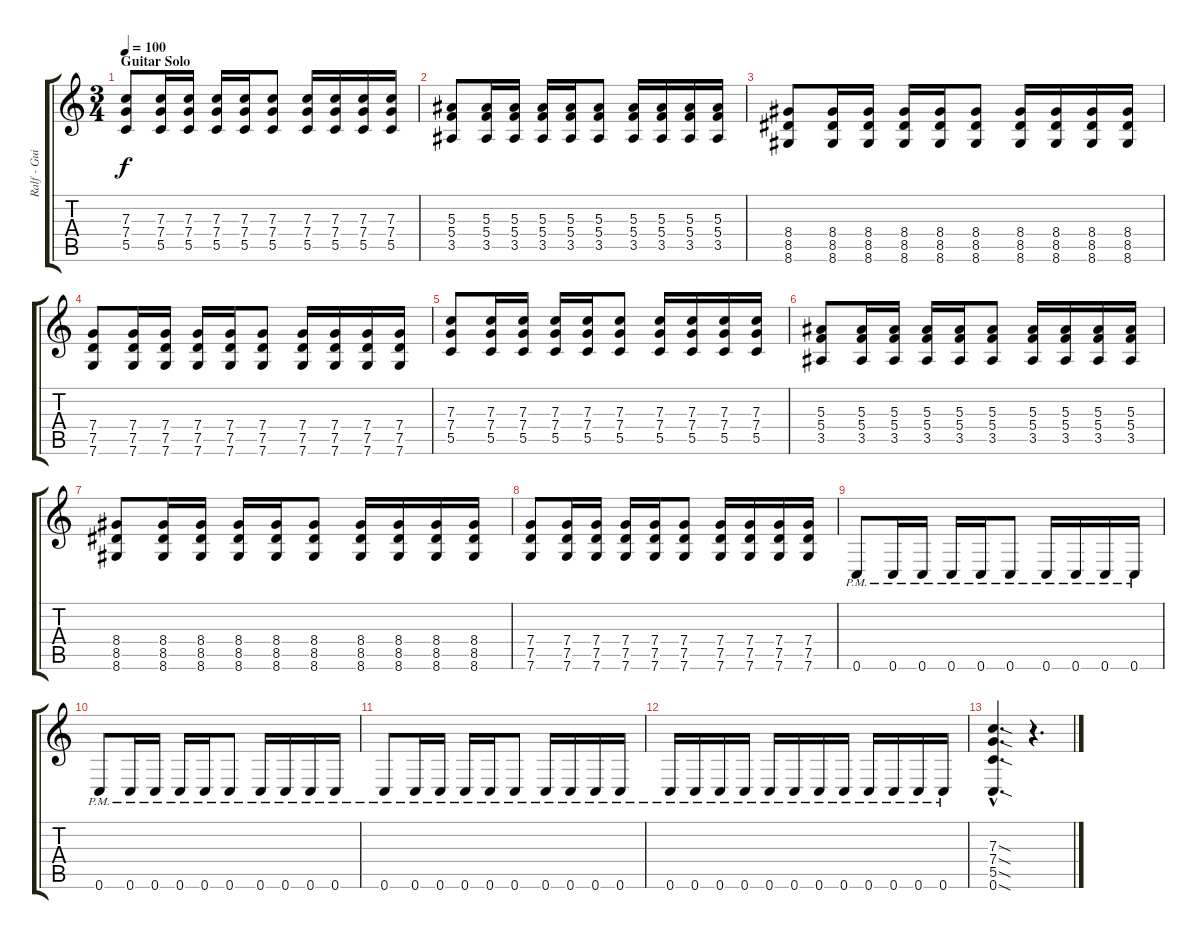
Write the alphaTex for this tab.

\track ("Ralf - Guitar" "Ralf - Gui") {instrument distortionguitar}
\staff {score tabs}
\tuning (D4 A3 F3 C3 G2 C2) {hide}
\ts (3 4)
\section ("" "Guitar Solo")
\tempo 100
\clef g2
\ks c
(7.3 7.4 5.5).8{dy f} (7.3 7.4 5.5).16 (7.3 7.4 5.5).16 (7.3 7.4 5.5).16 (7.3 7.4 5.5).16 (7.3 7.4 5.5).8 (7.3 7.4 5.5).16 (7.3 7.4 5.5).16 (7.3 7.4 5.5).16 (7.3 7.4 5.5).16 |
(5.3 5.4 3.5).8 (5.3 5.4 3.5).16 (5.3 5.4 3.5).16 (5.3 5.4 3.5).16 (5.3 5.4 3.5).16 (5.3 5.4 3.5).8 (5.3 5.4 3.5).16 (5.3 5.4 3.5).16 (5.3 5.4 3.5).16 (5.3 5.4 3.5).16 |
(8.4 8.5 8.6).8 (8.4 8.5 8.6).16 (8.4 8.5 8.6).16 (8.4 8.5 8.6).16 (8.4 8.5 8.6).16 (8.4 8.5 8.6).8 (8.4 8.5 8.6).16 (8.4 8.5 8.6).16 (8.4 8.5 8.6).16 (8.4 8.5 8.6).16 |
(7.4 7.5 7.6).8 (7.4 7.5 7.6).16 (7.4 7.5 7.6).16 (7.4 7.5 7.6).16 (7.4 7.5 7.6).16 (7.4 7.5 7.6).8 (7.4 7.5 7.6).16 (7.4 7.5 7.6).16 (7.4 7.5 7.6).16 (7.4 7.5 7.6).16 |
(7.3 7.4 5.5).8 (7.3 7.4 5.5).16 (7.3 7.4 5.5).16 (7.3 7.4 5.5).16 (7.3 7.4 5.5).16 (7.3 7.4 5.5).8 (7.3 7.4 5.5).16 (7.3 7.4 5.5).16 (7.3 7.4 5.5).16 (7.3 7.4 5.5).16 |
(5.3 5.4 3.5).8 (5.3 5.4 3.5).16 (5.3 5.4 3.5).16 (5.3 5.4 3.5).16 (5.3 5.4 3.5).16 (5.3 5.4 3.5).8 (5.3 5.4 3.5).16 (5.3 5.4 3.5).16 (5.3 5.4 3.5).16 (5.3 5.4 3.5).16 |
(8.4 8.5 8.6).8 (8.4 8.5 8.6).16 (8.4 8.5 8.6).16 (8.4 8.5 8.6).16 (8.4 8.5 8.6).16 (8.4 8.5 8.6).8 (8.4 8.5 8.6).16 (8.4 8.5 8.6).16 (8.4 8.5 8.6).16 (8.4 8.5 8.6).16 |
(7.4 7.5 7.6).8 (7.4 7.5 7.6).16 (7.4 7.5 7.6).16 (7.4 7.5 7.6).16 (7.4 7.5 7.6).16 (7.4 7.5 7.6).8 (7.4 7.5 7.6).16 (7.4 7.5 7.6).16 (7.4 7.5 7.6).16 (7.4 7.5 7.6).16 |
0.6{pm}.8 0.6{pm}.16 0.6{pm}.16 0.6{pm}.16 0.6{pm}.16 0.6{pm}.8 0.6{pm}.16 0.6{pm}.16 0.6{pm}.16 0.6{pm}.16 |
0.6{pm}.8 0.6{pm}.16 0.6{pm}.16 0.6{pm}.16 0.6{pm}.16 0.6{pm}.8 0.6{pm}.16 0.6{pm}.16 0.6{pm}.16 0.6{pm}.16 |
0.6{pm}.8 0.6{pm}.16 0.6{pm}.16 0.6{pm}.16 0.6{pm}.16 0.6{pm}.8 0.6{pm}.16 0.6{pm}.16 0.6{pm}.16 0.6{pm}.16 |
0.6{pm}.16 0.6{pm}.16 0.6{pm}.16 0.6{pm}.16 0.6{pm}.16 0.6{pm}.16 0.6{pm}.16 0.6{pm}.16 0.6{pm}.16 0.6{pm}.16 0.6{pm}.16 0.6{pm}.16 |
(7.3{sod hac} 7.4{sod hac} 5.5{sod hac} 0.6{sod hac}).4{d} r.4{d}
